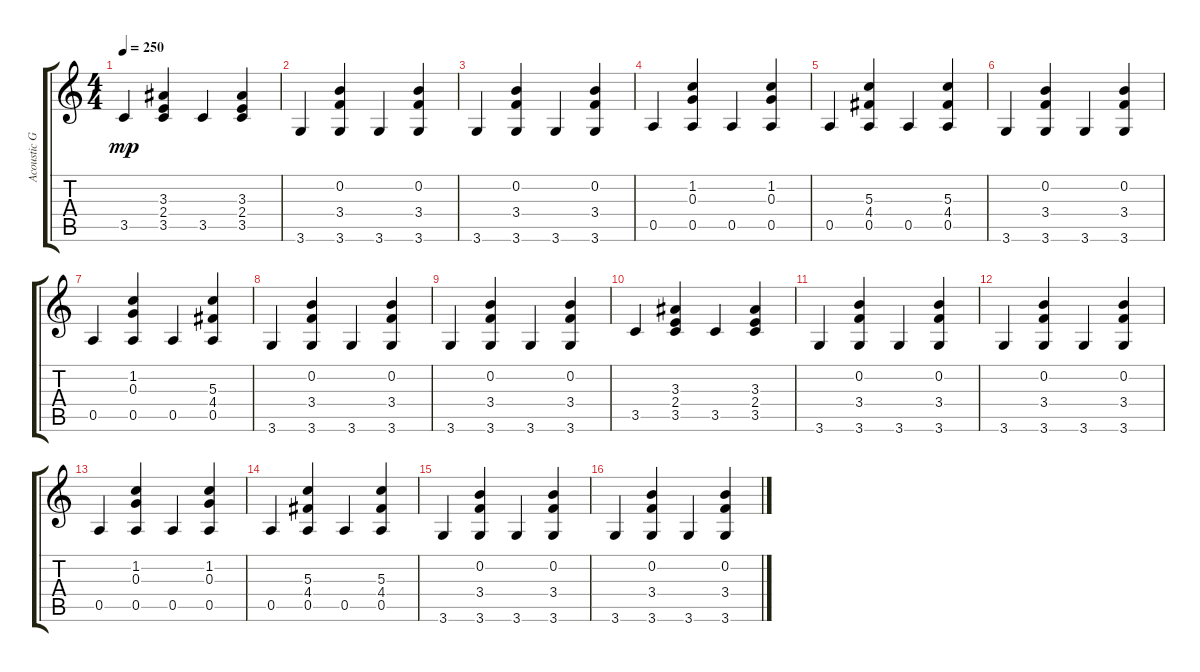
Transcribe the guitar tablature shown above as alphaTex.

\track ("Acoustic Guitar " "Acoustic G") {instrument acousticguitarsteel}
\staff {score tabs}
\tuning (E4 B3 G3 D3 A2 E2) {hide}
\ts (4 4)
\tempo 250
\clef g2
\ks c
3.5.4{dy mp} (3.3 2.4 3.5).4 3.5.4 (3.3 2.4 3.5).4 |
3.6.4 (0.2 3.4 3.6).4 3.6.4 (0.2 3.4 3.6).4 |
3.6.4 (0.2 3.4 3.6).4 3.6.4 (0.2 3.4 3.6).4 |
0.5.4 (1.2 0.3 0.5).4 0.5.4 (1.2 0.3 0.5).4 |
0.5.4 (5.3 4.4 0.5).4 0.5.4 (5.3 4.4 0.5).4 |
3.6.4 (0.2 3.4 3.6).4 3.6.4 (0.2 3.4 3.6).4 |
0.5.4 (1.2 0.3 0.5).4 0.5.4 (5.3 4.4 0.5).4 |
3.6.4 (0.2 3.4 3.6).4 3.6.4 (0.2 3.4 3.6).4 |
3.6.4 (0.2 3.4 3.6).4 3.6.4 (0.2 3.4 3.6).4 |
3.5.4 (3.3 2.4 3.5).4 3.5.4 (3.3 2.4 3.5).4 |
3.6.4 (0.2 3.4 3.6).4 3.6.4 (0.2 3.4 3.6).4 |
3.6.4 (0.2 3.4 3.6).4 3.6.4 (0.2 3.4 3.6).4 |
0.5.4 (1.2 0.3 0.5).4 0.5.4 (1.2 0.3 0.5).4 |
0.5.4 (5.3 4.4 0.5).4 0.5.4 (5.3 4.4 0.5).4 |
3.6.4 (0.2 3.4 3.6).4 3.6.4 (0.2 3.4 3.6).4 |
3.6.4 (0.2 3.4 3.6).4 3.6.4 (0.2 3.4 3.6).4
